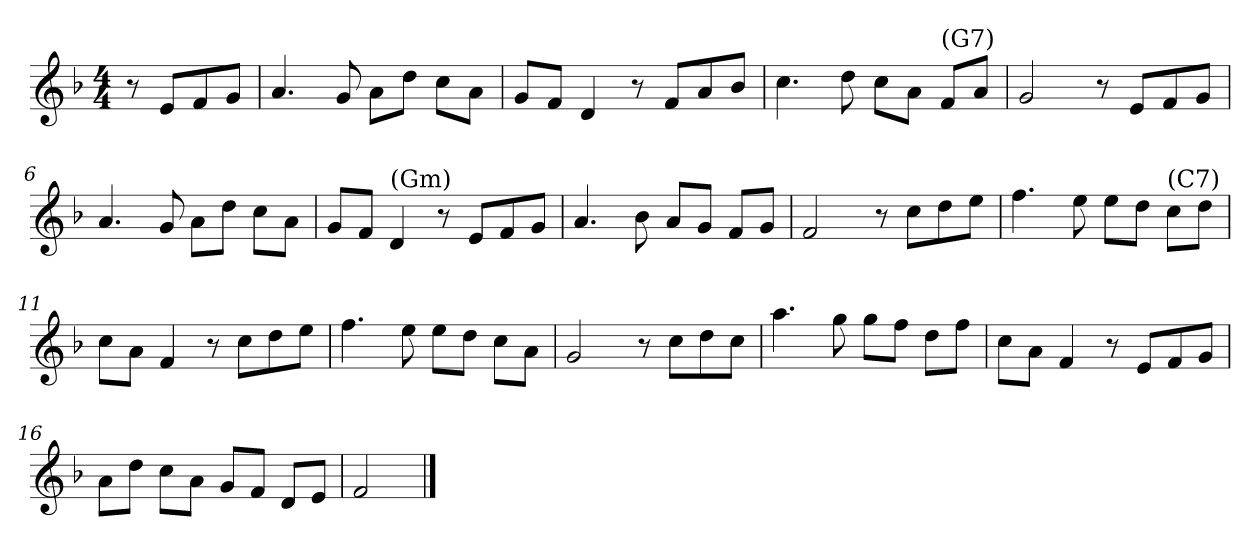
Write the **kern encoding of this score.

**kern
*part1
*staff1
*clefG2
*k[b-]
*F:
*M4/4
=1
8r
8e/L
8f/
8g/J
=2
4.a/
8g/
8a\L
8dd\J
8cc\L
8a\J
=3
8g/L
8f/J
4d/
8r
8f/L
8a/
8b-/J
=4
4.cc\
8dd\
8cc\L
8a\J
!LO:TX:a:t=(G7)
8f/L
8a/J
=5
2g/
8r
8e/L
8f/
8g/J
=6
4.a/
8g/
8a\L
8dd\J
8cc\L
8a\J
=7
8g/L
8f/J
!LO:TX:a:t=(Gm)
4d/
8r
8e/L
8f/
8g/J
!!LO:LB:g=z
=8
4.a/
8b-\
8a/L
8g/J
8f/L
8g/J
=9
2f/
8r
8cc\L
8dd\
8ee\J
=10
4.ff\
8ee\
8ee\L
8dd\J
!LO:TX:a:t=(C7)
8cc\L
8dd\J
=11
8cc\L
8a\J
4f/
8r
8cc\L
8dd\
8ee\J
=12
4.ff\
8ee\
8ee\L
8dd\J
8cc\L
8a\J
=13
2g/
8r
8cc\L
8dd\
8cc\J
=14
4.aa\
8gg\
8gg\L
8ff\J
8dd\L
8ff\J
!!LO:LB:g=z
=15
8cc\L
8a\J
4f/
8r
8e/L
8f/
8g/J
=16
8a\L
8dd\J
8cc\L
8a\J
8g/L
8f/J
8d/L
8e/J
=17
2f/
==
*-
